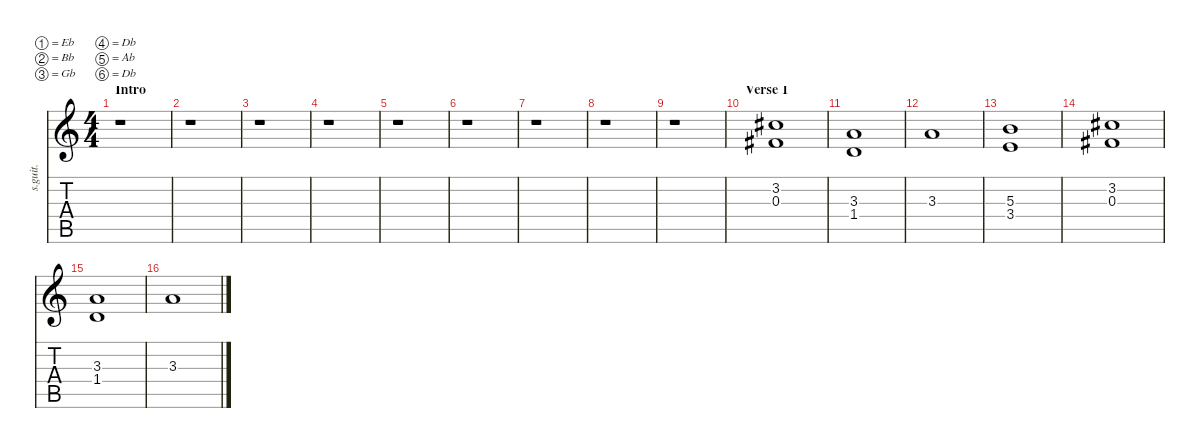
\defaultSystemsLayout 4
\hideDynamics
\bracketExtendMode nobrackets
\track ("Mike Shinoda (Left Hand Keyboards)" "s.guit.") {instrument acousticgrandpiano}
\staff {score tabs}
\tuning (Eb4 Bb3 Gb3 Db3 Ab2 Db2)
\displaytranspose 12
\ts (4 4)
\beaming (8 2 2 2 2)
\section ("" "Intro")
\tempo (110 hide)
\clef g2
\ks c
r.1{dy f instrument acousticgrandpiano} |
r.1 |
r.1 |
r.1 |
r.1 |
r.1 |
r.1 |
r.1 |
r.1 |
\section ("" "Verse 1")
(3.2{acc #} 0.3{acc #}).1 |
(3.3 1.4).1 |
3.3.1 |
(5.3 3.4).1 |
(3.2{acc #} 0.3{acc #}).1 |
(3.3 1.4).1 |
3.3.1
